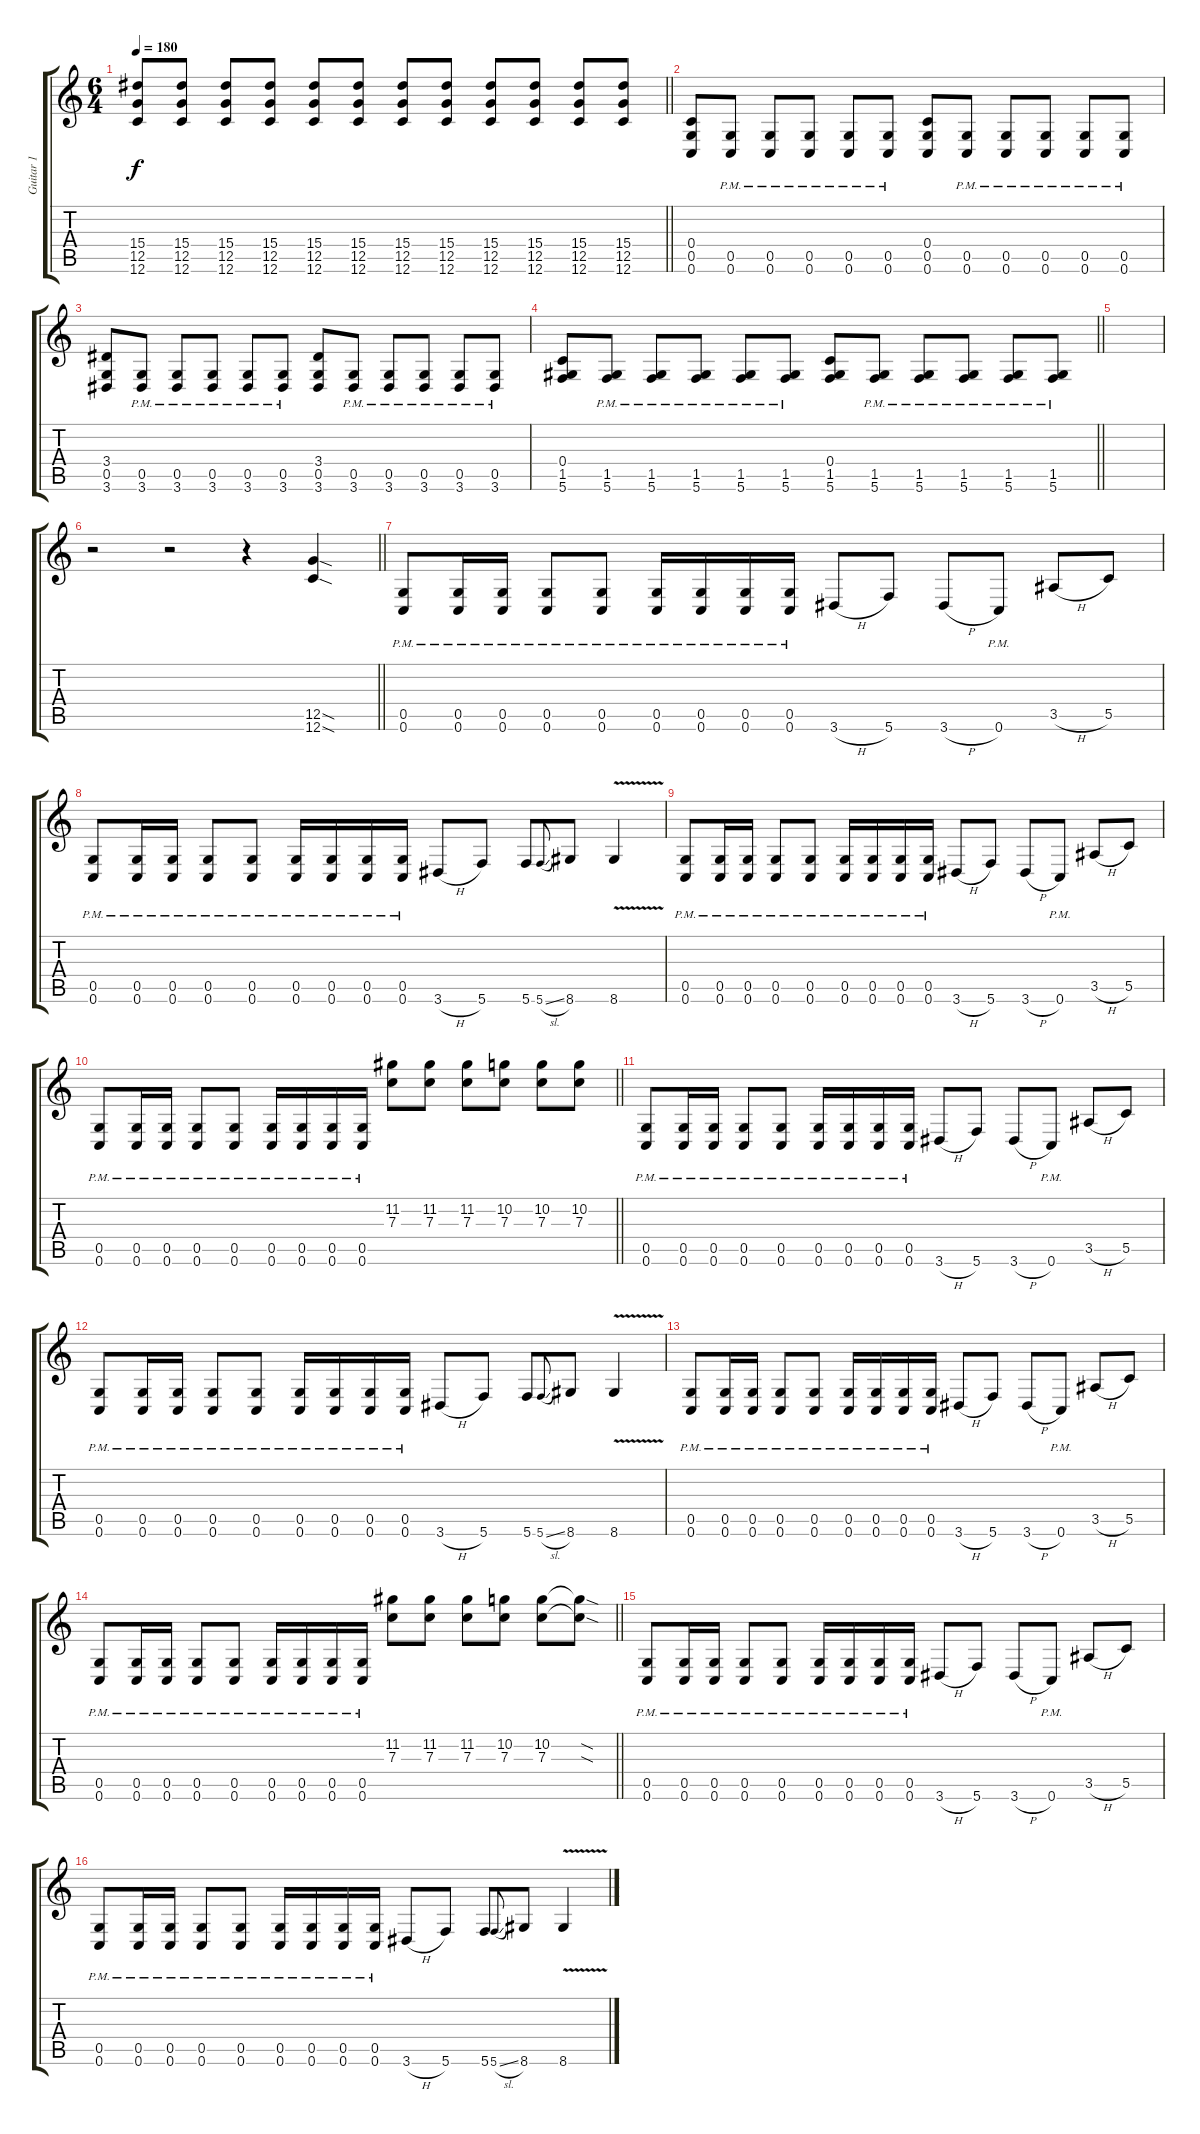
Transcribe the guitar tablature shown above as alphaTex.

\track ("Guitar 1" "Guitar 1") {instrument distortionguitar}
\staff {score tabs}
\tuning (D4 A3 F3 C3 G2 C2) {hide}
\ts (6 4)
\tempo 180
\clef g2
\barLineRight lightlight
\ks c
(15.4 12.5 12.6).8{dy f} (15.4 12.5 12.6).8 (15.4 12.5 12.6).8 (15.4 12.5 12.6).8 (15.4 12.5 12.6).8 (15.4 12.5 12.6).8 (15.4 12.5 12.6).8 (15.4 12.5 12.6).8 (15.4 12.5 12.6).8 (15.4 12.5 12.6).8 (15.4 12.5 12.6).8 (15.4 12.5 12.6).8 |
(0.4 0.5 0.6).8 (0.5{pm} 0.6{pm}).8 (0.5{pm} 0.6{pm}).8 (0.5{pm} 0.6{pm}).8 (0.5{pm} 0.6{pm}).8 (0.5{pm} 0.6{pm}).8 (0.4 0.5 0.6).8 (0.5{pm} 0.6{pm}).8 (0.5{pm} 0.6{pm}).8 (0.5{pm} 0.6{pm}).8 (0.5{pm} 0.6{pm}).8 (0.5{pm} 0.6{pm}).8 |
(3.4 0.5 3.6).8 (0.5{pm} 3.6{pm}).8 (0.5{pm} 3.6{pm}).8 (0.5{pm} 3.6{pm}).8 (0.5{pm} 3.6{pm}).8 (0.5{pm} 3.6{pm}).8 (3.4 0.5 3.6).8 (0.5{pm} 3.6{pm}).8 (0.5{pm} 3.6{pm}).8 (0.5{pm} 3.6{pm}).8 (0.5{pm} 3.6{pm}).8 (0.5{pm} 3.6{pm}).8 |
\barLineRight lightlight
(0.4 1.5 5.6).8 (1.5{pm} 5.6{pm}).8 (1.5{pm} 5.6{pm}).8 (1.5{pm} 5.6{pm}).8 (1.5{pm} 5.6{pm}).8 (1.5{pm} 5.6{pm}).8 (0.4 1.5 5.6).8 (1.5{pm} 5.6{pm}).8 (1.5{pm} 5.6{pm}).8 (1.5{pm} 5.6{pm}).8 (1.5{pm} 5.6{pm}).8 (1.5{pm} 5.6{pm}).8 |
|
\barLineRight lightlight
r.2 r.2 r.4 (12.5{sod} 12.6{sod}).4 |
(0.5{pm} 0.6{pm}).8 (0.5{pm} 0.6{pm}).16 (0.5{pm} 0.6{pm}).16 (0.5{pm} 0.6{pm}).8 (0.5{pm} 0.6{pm}).8 (0.5{pm} 0.6{pm}).16 (0.5{pm} 0.6{pm}).16 (0.5{pm} 0.6{pm}).16 (0.5{pm} 0.6{pm}).16 3.6{h}.8 5.6.8 3.6{h}.8 0.6{pm}.8 3.5{h}.8 5.5.8 |
(0.5{pm} 0.6{pm}).8 (0.5{pm} 0.6{pm}).16 (0.5{pm} 0.6{pm}).16 (0.5{pm} 0.6{pm}).8 (0.5{pm} 0.6{pm}).8 (0.5{pm} 0.6{pm}).16 (0.5{pm} 0.6{pm}).16 (0.5{pm} 0.6{pm}).16 (0.5{pm} 0.6{pm}).16 3.6{h}.8 5.6.8 5.6.8 5.6{sl}.8{gr onbeat} 8.6.8 8.6{v}.4 |
(0.5{pm} 0.6{pm}).8 (0.5{pm} 0.6{pm}).16 (0.5{pm} 0.6{pm}).16 (0.5{pm} 0.6{pm}).8 (0.5{pm} 0.6{pm}).8 (0.5{pm} 0.6{pm}).16 (0.5{pm} 0.6{pm}).16 (0.5{pm} 0.6{pm}).16 (0.5{pm} 0.6{pm}).16 3.6{h}.8 5.6.8 3.6{h}.8 0.6{pm}.8 3.5{h}.8 5.5.8 |
\barLineRight lightlight
(0.5{pm} 0.6{pm}).8 (0.5{pm} 0.6{pm}).16 (0.5{pm} 0.6{pm}).16 (0.5{pm} 0.6{pm}).8 (0.5{pm} 0.6{pm}).8 (0.5{pm} 0.6{pm}).16 (0.5{pm} 0.6{pm}).16 (0.5{pm} 0.6{pm}).16 (0.5{pm} 0.6{pm}).16 (11.2 7.3).8 (11.2 7.3).8 (11.2 7.3).8 (10.2 7.3).8 (10.2 7.3).8 (10.2 7.3).8 |
(0.5{pm} 0.6{pm}).8 (0.5{pm} 0.6{pm}).16 (0.5{pm} 0.6{pm}).16 (0.5{pm} 0.6{pm}).8 (0.5{pm} 0.6{pm}).8 (0.5{pm} 0.6{pm}).16 (0.5{pm} 0.6{pm}).16 (0.5{pm} 0.6{pm}).16 (0.5{pm} 0.6{pm}).16 3.6{h}.8 5.6.8 3.6{h}.8 0.6{pm}.8 3.5{h}.8 5.5.8 |
(0.5{pm} 0.6{pm}).8 (0.5{pm} 0.6{pm}).16 (0.5{pm} 0.6{pm}).16 (0.5{pm} 0.6{pm}).8 (0.5{pm} 0.6{pm}).8 (0.5{pm} 0.6{pm}).16 (0.5{pm} 0.6{pm}).16 (0.5{pm} 0.6{pm}).16 (0.5{pm} 0.6{pm}).16 3.6{h}.8 5.6.8 5.6.8 5.6{sl}.8{gr onbeat} 8.6.8 8.6{v}.4 |
(0.5{pm} 0.6{pm}).8 (0.5{pm} 0.6{pm}).16 (0.5{pm} 0.6{pm}).16 (0.5{pm} 0.6{pm}).8 (0.5{pm} 0.6{pm}).8 (0.5{pm} 0.6{pm}).16 (0.5{pm} 0.6{pm}).16 (0.5{pm} 0.6{pm}).16 (0.5{pm} 0.6{pm}).16 3.6{h}.8 5.6.8 3.6{h}.8 0.6{pm}.8 3.5{h}.8 5.5.8 |
\barLineRight lightlight
(0.5{pm} 0.6{pm}).8 (0.5{pm} 0.6{pm}).16 (0.5{pm} 0.6{pm}).16 (0.5{pm} 0.6{pm}).8 (0.5{pm} 0.6{pm}).8 (0.5{pm} 0.6{pm}).16 (0.5{pm} 0.6{pm}).16 (0.5{pm} 0.6{pm}).16 (0.5{pm} 0.6{pm}).16 (11.2 7.3).8 (11.2 7.3).8 (11.2 7.3).8 (10.2 7.3).8 (10.2 7.3).8 (10.2{sod t} 7.3{sod t}).8 |
(0.5{pm} 0.6{pm}).8 (0.5{pm} 0.6{pm}).16 (0.5{pm} 0.6{pm}).16 (0.5{pm} 0.6{pm}).8 (0.5{pm} 0.6{pm}).8 (0.5{pm} 0.6{pm}).16 (0.5{pm} 0.6{pm}).16 (0.5{pm} 0.6{pm}).16 (0.5{pm} 0.6{pm}).16 3.6{h}.8 5.6.8 3.6{h}.8 0.6{pm}.8 3.5{h}.8 5.5.8 |
(0.5{pm} 0.6{pm}).8 (0.5{pm} 0.6{pm}).16 (0.5{pm} 0.6{pm}).16 (0.5{pm} 0.6{pm}).8 (0.5{pm} 0.6{pm}).8 (0.5{pm} 0.6{pm}).16 (0.5{pm} 0.6{pm}).16 (0.5{pm} 0.6{pm}).16 (0.5{pm} 0.6{pm}).16 3.6{h}.8 5.6.8 5.6.8 5.6{sl}.8{gr onbeat} 8.6.8 8.6{v}.4
